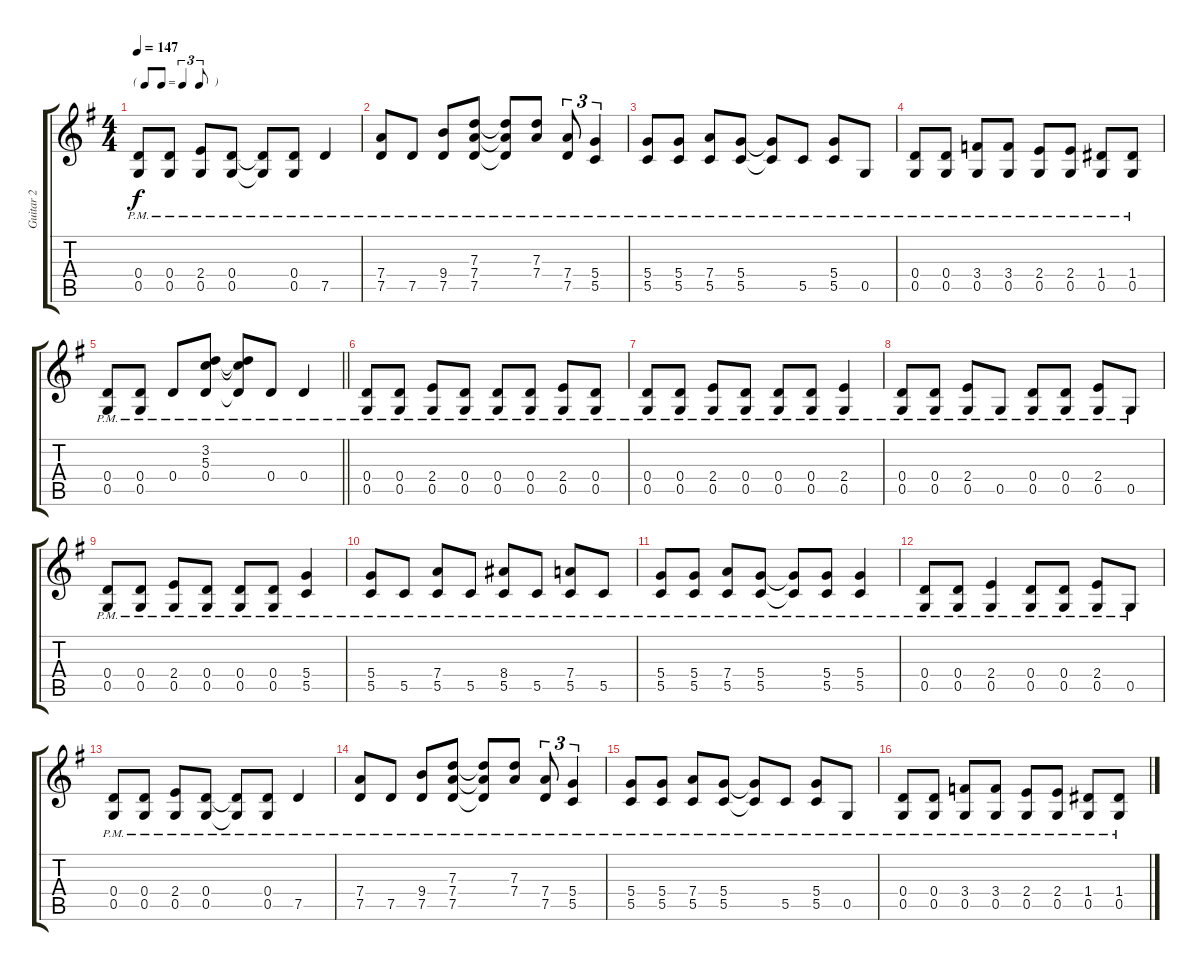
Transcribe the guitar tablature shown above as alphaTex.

\track ("Guitar 2" "Guitar 2") {instrument overdrivenguitar}
\staff {score tabs}
\tuning (D4 B3 G3 D3 G2 D2) {hide}
\ts (4 4)
\tf triplet8th
\tempo 147
\clef g2
\ks g
(0.4{pm} 0.5{pm}).8{dy f} (0.4{pm} 0.5{pm}).8 (2.4{pm} 0.5{pm}).8 (0.4{pm} 0.5{pm}).8 (0.4{pm t} 0.5{pm t}).8 (0.4{pm} 0.5{pm}).8 7.5{pm}.4 |
(7.4{pm} 7.5{pm}).8 7.5{pm}.8 (9.4{pm} 7.5{pm}).8 (7.3{pm} 7.4{pm} 7.5{pm}).8 (7.3{pm t} 7.4{pm t} 7.5{pm t}).8 (7.3{pm} 7.4{pm}).8 (7.4{pm} 7.5{pm}).8{tu (3 2)} (5.4{pm} 5.5{pm}).4{tu (3 2)} |
(5.4{pm} 5.5{pm}).8 (5.4{pm} 5.5{pm}).8 (7.4{pm} 5.5{pm}).8 (5.4{pm} 5.5{pm}).8 (5.4{pm t} 5.5{pm t}).8 5.5{pm}.8 (5.4{pm} 5.5{pm}).8 0.5{pm}.8 |
(0.4{pm} 0.5{pm}).8 (0.4{pm} 0.5{pm}).8 (3.4{pm} 0.5{pm}).8 (3.4{pm} 0.5{pm}).8 (2.4{pm} 0.5{pm}).8 (2.4{pm} 0.5{pm}).8 (1.4{pm} 0.5{pm}).8 (1.4{pm} 0.5{pm}).8 |
\barLineRight lightlight
(0.4{pm} 0.5{pm}).8 (0.4{pm} 0.5{pm}).8 0.4{pm}.8 (3.2{pm} 5.3{pm} 0.4{pm}).8 (3.2{pm t} 5.3{pm t} 0.4{pm t}).8 0.4{pm}.8 0.4{pm}.4 |
(0.4{pm} 0.5{pm}).8 (0.4{pm} 0.5{pm}).8 (2.4{pm} 0.5{pm}).8 (0.4{pm} 0.5{pm}).8 (0.4{pm} 0.5{pm}).8 (0.4{pm} 0.5{pm}).8 (2.4{pm} 0.5{pm}).8 (0.4{pm} 0.5{pm}).8 |
(0.4{pm} 0.5{pm}).8 (0.4{pm} 0.5{pm}).8 (2.4{pm} 0.5{pm}).8 (0.4{pm} 0.5{pm}).8 (0.4{pm} 0.5{pm}).8 (0.4{pm} 0.5{pm}).8 (2.4{pm} 0.5{pm}).4 |
(0.4{pm} 0.5{pm}).8 (0.4{pm} 0.5{pm}).8 (2.4{pm} 0.5{pm}).8 0.5{pm}.8 (0.4{pm} 0.5{pm}).8 (0.4{pm} 0.5{pm}).8 (2.4{pm} 0.5{pm}).8 0.5{pm}.8 |
(0.4{pm} 0.5{pm}).8 (0.4{pm} 0.5{pm}).8 (2.4{pm} 0.5{pm}).8 (0.4{pm} 0.5{pm}).8 (0.4{pm} 0.5{pm}).8 (0.4{pm} 0.5{pm}).8 (5.4{pm} 5.5{pm}).4 |
(5.4{pm} 5.5{pm}).8 5.5{pm}.8 (7.4{pm} 5.5{pm}).8 5.5{pm}.8 (8.4{pm} 5.5{pm}).8 5.5{pm}.8 (7.4{pm} 5.5{pm}).8 5.5{pm}.8 |
(5.4{pm} 5.5{pm}).8 (5.4{pm} 5.5{pm}).8 (7.4{pm} 5.5{pm}).8 (5.4{pm} 5.5{pm}).8 (5.4{pm t} 5.5{pm t}).8 (5.4{pm} 5.5{pm}).8 (5.4{pm} 5.5{pm}).4 |
(0.4{pm} 0.5{pm}).8 (0.4{pm} 0.5{pm}).8 (2.4{pm} 0.5{pm}).4 (0.4{pm} 0.5{pm}).8 (0.4{pm} 0.5{pm}).8 (2.4{pm} 0.5{pm}).8 0.5{pm}.8 |
(0.4{pm} 0.5{pm}).8 (0.4{pm} 0.5{pm}).8 (2.4{pm} 0.5{pm}).8 (0.4{pm} 0.5{pm}).8 (0.4{pm t} 0.5{pm t}).8 (0.4{pm} 0.5{pm}).8 7.5{pm}.4 |
(7.4{pm} 7.5{pm}).8 7.5{pm}.8 (9.4{pm} 7.5{pm}).8 (7.3{pm} 7.4{pm} 7.5{pm}).8 (7.3{pm t} 7.4{pm t} 7.5{pm t}).8 (7.3{pm} 7.4{pm}).8 (7.4{pm} 7.5{pm}).8{tu (3 2)} (5.4{pm} 5.5{pm}).4{tu (3 2)} |
(5.4{pm} 5.5{pm}).8 (5.4{pm} 5.5{pm}).8 (7.4{pm} 5.5{pm}).8 (5.4{pm} 5.5{pm}).8 (5.4{pm t} 5.5{pm t}).8 5.5{pm}.8 (5.4{pm} 5.5{pm}).8 0.5{pm}.8 |
(0.4{pm} 0.5{pm}).8 (0.4{pm} 0.5{pm}).8 (3.4{pm} 0.5{pm}).8 (3.4{pm} 0.5{pm}).8 (2.4{pm} 0.5{pm}).8 (2.4{pm} 0.5{pm}).8 (1.4{pm} 0.5{pm}).8 (1.4{pm} 0.5{pm}).8
